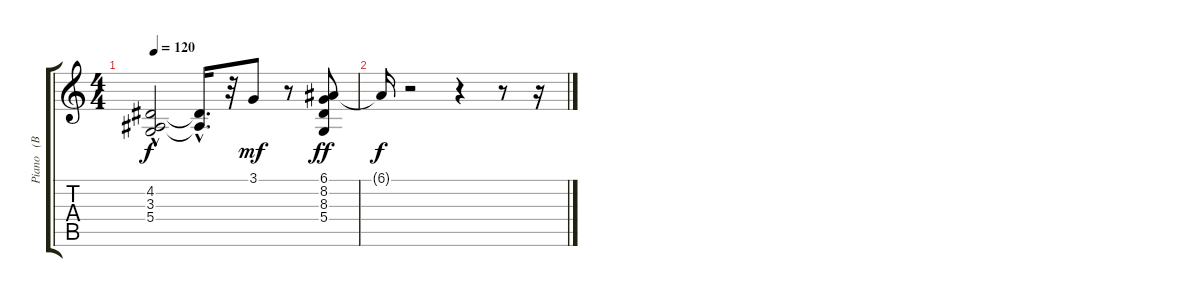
\track ("Piano   (BB)" "Piano   (B") {instrument electricpiano2}
\staff {score tabs}
\tuning (E4 B3 G3 D3 A2 E2) {hide}
\ts (4 4)
\tempo 120
\clef g2
\ks c
(4.2{t} 3.3{t} 5.4{hac t}).2{dy f} (4.2{hac t} 3.3{t}).16{d} r.32 3.1.8{dy mf} r.8 (6.1 8.2 8.3 5.4).8{dy ff} |
6.1{t}.16{dy f} r.2 r.4 r.8 r.16
